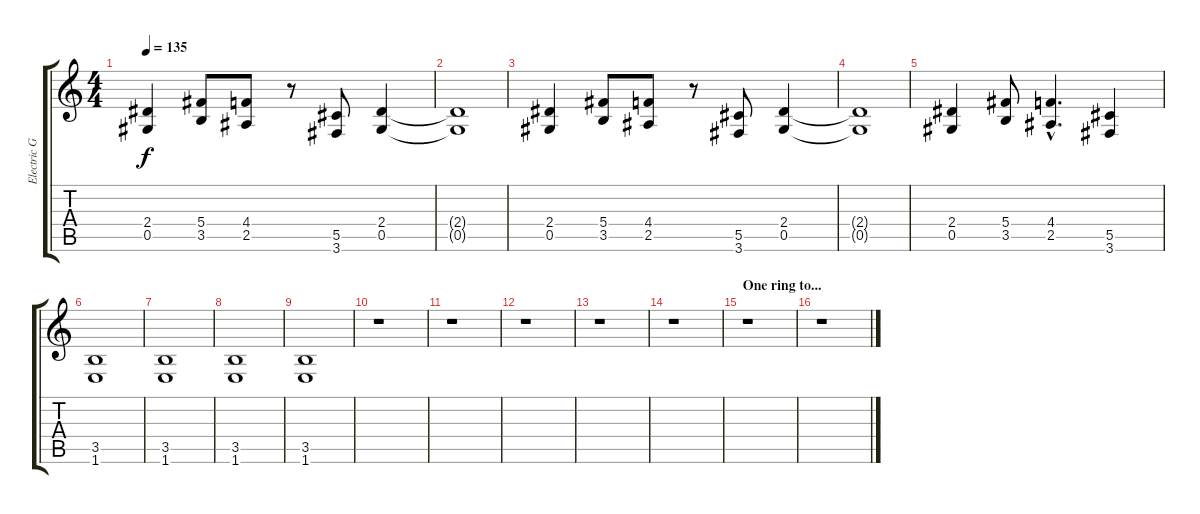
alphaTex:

\track ("Electric Guitar" "Electric G") {instrument distortionguitar}
\staff {score tabs}
\tuning (Eb4 Bb3 Gb3 Db3 Ab2 Eb2) {hide}
\ts (4 4)
\tempo 135
\clef g2
\ks c
(2.4 0.5).4{dy f} (5.4 3.5).8 (4.4 2.5).8 r.8 (5.5 3.6).8 (2.4 0.5).4 |
(2.4{t} 0.5{t}).1 |
(2.4 0.5).4 (5.4 3.5).8 (4.4 2.5).8 r.8 (5.5 3.6).8 (2.4 0.5).4 |
(2.4{t} 0.5{t}).1 |
(2.4 0.5).4 (5.4 3.5).8 (4.4{hac} 2.5{hac}).4{d} (5.5 3.6).4 |
(3.5 1.6).1 |
(3.5 1.6).1{volume 8} |
(3.5 1.6).1{volume 5} |
(3.5 1.6).1{volume 3} |
r.1 |
r.1 |
r.1 |
r.1 |
r.1 |
\section ("" "One ring to...")
r.1 |
r.1
